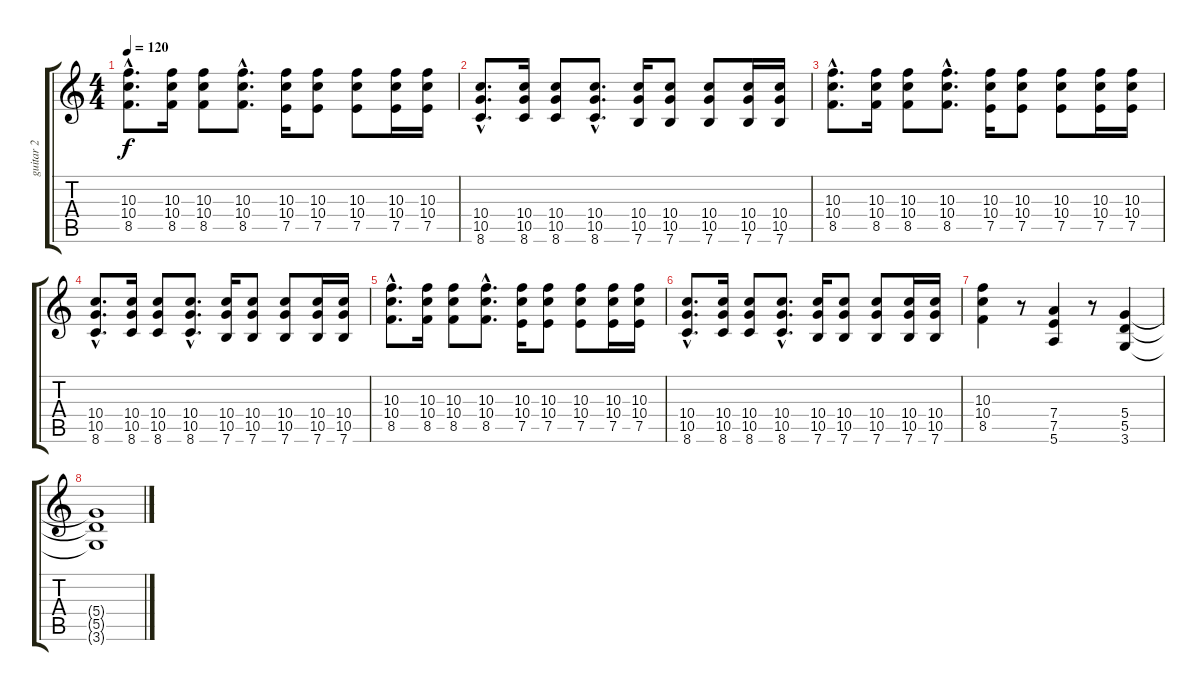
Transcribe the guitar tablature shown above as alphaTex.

\track ("guitar 2" "guitar 2") {instrument overdrivenguitar}
\staff {score tabs}
\tuning (E4 B3 G3 D3 A2 E2) {hide}
\ts (4 4)
\tempo 120
\clef g2
\ks c
(10.3{hac} 10.4{hac} 8.5{hac}).8{d dy f} (10.3 10.4 8.5).16 (10.3 10.4 8.5).8 (10.3{hac} 10.4{hac} 8.5{hac}).8{d} (10.3 10.4 7.5).16 (10.3 10.4 7.5).8 (10.3 10.4 7.5).8 (10.3 10.4 7.5).16 (10.3 10.4 7.5).16 |
(10.4{hac} 10.5{hac} 8.6{hac}).8{d} (10.4 10.5 8.6).16 (10.4 10.5 8.6).8 (10.4{hac} 10.5{hac} 8.6{hac}).8{d} (10.4 10.5 7.6).16 (10.4 10.5 7.6).8 (10.4 10.5 7.6).8 (10.4 10.5 7.6).16 (10.4 10.5 7.6).16 |
(10.3{hac} 10.4{hac} 8.5{hac}).8{d} (10.3 10.4 8.5).16 (10.3 10.4 8.5).8 (10.3{hac} 10.4{hac} 8.5{hac}).8{d} (10.3 10.4 7.5).16 (10.3 10.4 7.5).8 (10.3 10.4 7.5).8 (10.3 10.4 7.5).16 (10.3 10.4 7.5).16 |
(10.4{hac} 10.5{hac} 8.6{hac}).8{d} (10.4 10.5 8.6).16 (10.4 10.5 8.6).8 (10.4{hac} 10.5{hac} 8.6{hac}).8{d} (10.4 10.5 7.6).16 (10.4 10.5 7.6).8 (10.4 10.5 7.6).8 (10.4 10.5 7.6).16 (10.4 10.5 7.6).16 |
(10.3{hac} 10.4{hac} 8.5{hac}).8{d} (10.3 10.4 8.5).16 (10.3 10.4 8.5).8 (10.3{hac} 10.4{hac} 8.5{hac}).8{d} (10.3 10.4 7.5).16 (10.3 10.4 7.5).8 (10.3 10.4 7.5).8 (10.3 10.4 7.5).16 (10.3 10.4 7.5).16 |
(10.4{hac} 10.5{hac} 8.6{hac}).8{d} (10.4 10.5 8.6).16 (10.4 10.5 8.6).8 (10.4{hac} 10.5{hac} 8.6{hac}).8{d} (10.4 10.5 7.6).16 (10.4 10.5 7.6).8 (10.4 10.5 7.6).8 (10.4 10.5 7.6).16 (10.4 10.5 7.6).16 |
(10.3 10.4 8.5).4 r.8 (7.4 7.5 5.6).4 r.8 (5.4 5.5 3.6).4 |
(5.4{t} 5.5{t} 3.6{t}).1
